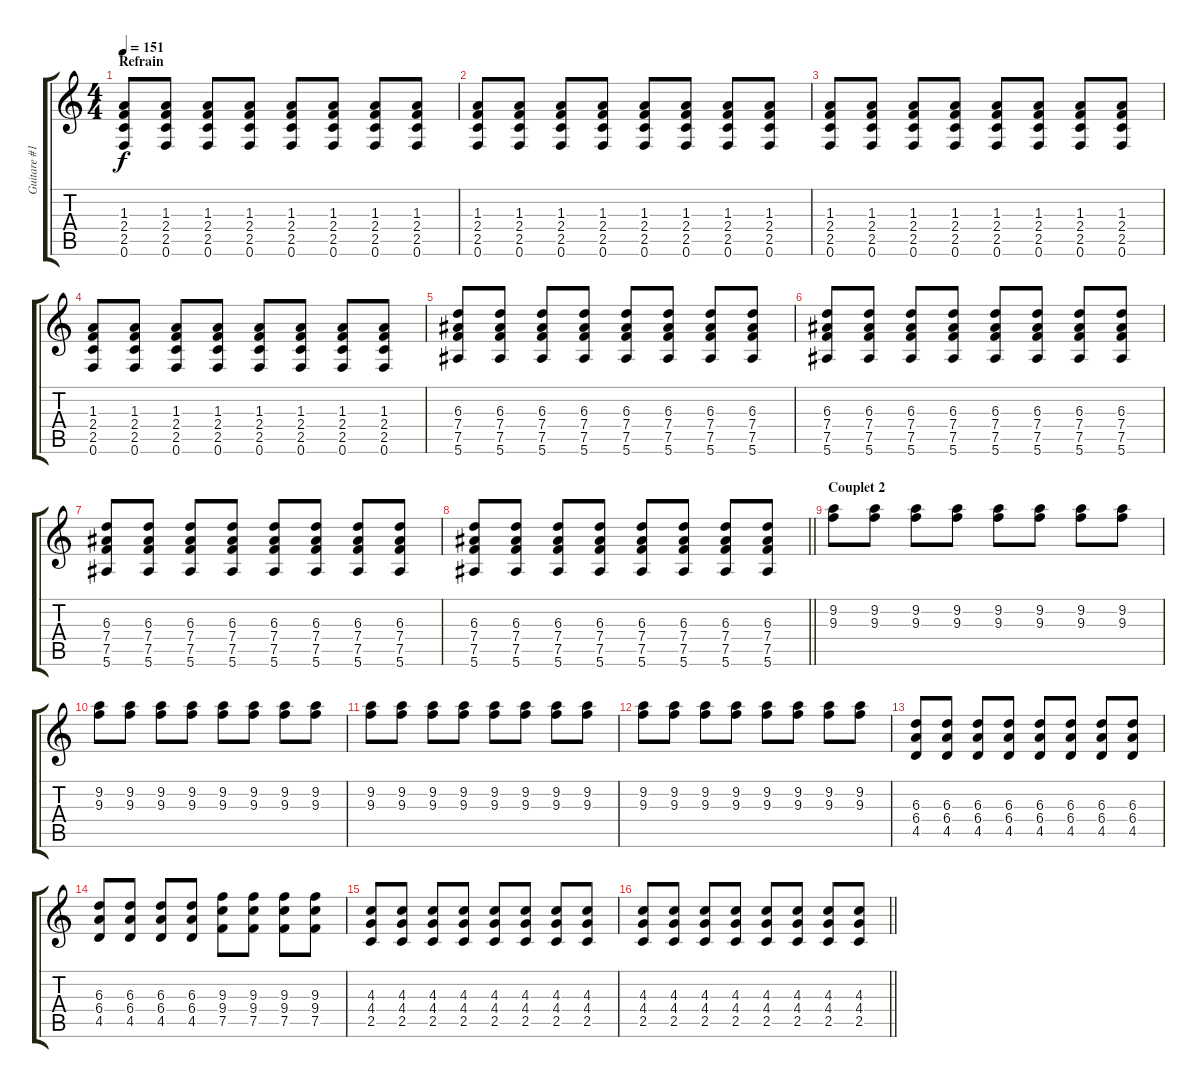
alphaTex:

\track ("Guitare #1 B.Molko" "Guitare #1") {instrument electricguitarclean}
\staff {score tabs}
\tuning (C4 C4 Ab3 Eb3 Bb2 F2) {hide}
\ts (4 4)
\section ("" "Refrain")
\tempo 151
\clef g2
\ks c
(1.3 2.4 2.5 0.6).8{dy f} (1.3 2.4 2.5 0.6).8 (1.3 2.4 2.5 0.6).8 (1.3 2.4 2.5 0.6).8 (1.3 2.4 2.5 0.6).8 (1.3 2.4 2.5 0.6).8 (1.3 2.4 2.5 0.6).8 (1.3 2.4 2.5 0.6).8 |
(1.3 2.4 2.5 0.6).8 (1.3 2.4 2.5 0.6).8 (1.3 2.4 2.5 0.6).8 (1.3 2.4 2.5 0.6).8 (1.3 2.4 2.5 0.6).8 (1.3 2.4 2.5 0.6).8 (1.3 2.4 2.5 0.6).8 (1.3 2.4 2.5 0.6).8 |
(1.3 2.4 2.5 0.6).8 (1.3 2.4 2.5 0.6).8 (1.3 2.4 2.5 0.6).8 (1.3 2.4 2.5 0.6).8 (1.3 2.4 2.5 0.6).8 (1.3 2.4 2.5 0.6).8 (1.3 2.4 2.5 0.6).8 (1.3 2.4 2.5 0.6).8 |
(1.3 2.4 2.5 0.6).8 (1.3 2.4 2.5 0.6).8 (1.3 2.4 2.5 0.6).8 (1.3 2.4 2.5 0.6).8 (1.3 2.4 2.5 0.6).8 (1.3 2.4 2.5 0.6).8 (1.3 2.4 2.5 0.6).8 (1.3 2.4 2.5 0.6).8 |
(6.3 7.4 7.5 5.6).8 (6.3 7.4 7.5 5.6).8 (6.3 7.4 7.5 5.6).8 (6.3 7.4 7.5 5.6).8 (6.3 7.4 7.5 5.6).8 (6.3 7.4 7.5 5.6).8 (6.3 7.4 7.5 5.6).8 (6.3 7.4 7.5 5.6).8 |
(6.3 7.4 7.5 5.6).8 (6.3 7.4 7.5 5.6).8 (6.3 7.4 7.5 5.6).8 (6.3 7.4 7.5 5.6).8 (6.3 7.4 7.5 5.6).8 (6.3 7.4 7.5 5.6).8 (6.3 7.4 7.5 5.6).8 (6.3 7.4 7.5 5.6).8 |
(6.3 7.4 7.5 5.6).8 (6.3 7.4 7.5 5.6).8 (6.3 7.4 7.5 5.6).8 (6.3 7.4 7.5 5.6).8 (6.3 7.4 7.5 5.6).8 (6.3 7.4 7.5 5.6).8 (6.3 7.4 7.5 5.6).8 (6.3 7.4 7.5 5.6).8 |
\barLineRight lightlight
(6.3 7.4 7.5 5.6).8 (6.3 7.4 7.5 5.6).8 (6.3 7.4 7.5 5.6).8 (6.3 7.4 7.5 5.6).8 (6.3 7.4 7.5 5.6).8 (6.3 7.4 7.5 5.6).8 (6.3 7.4 7.5 5.6).8 (6.3 7.4 7.5 5.6).8 |
\section ("" "Couplet 2")
(9.2 9.3).8 (9.2 9.3).8 (9.2 9.3).8 (9.2 9.3).8 (9.2 9.3).8 (9.2 9.3).8 (9.2 9.3).8 (9.2 9.3).8 |
(9.2 9.3).8 (9.2 9.3).8 (9.2 9.3).8 (9.2 9.3).8 (9.2 9.3).8 (9.2 9.3).8 (9.2 9.3).8 (9.2 9.3).8 |
(9.2 9.3).8 (9.2 9.3).8 (9.2 9.3).8 (9.2 9.3).8 (9.2 9.3).8 (9.2 9.3).8 (9.2 9.3).8 (9.2 9.3).8 |
(9.2 9.3).8 (9.2 9.3).8 (9.2 9.3).8 (9.2 9.3).8 (9.2 9.3).8 (9.2 9.3).8 (9.2 9.3).8 (9.2 9.3).8 |
(6.3 6.4 4.5).8 (6.3 6.4 4.5).8 (6.3 6.4 4.5).8 (6.3 6.4 4.5).8 (6.3 6.4 4.5).8 (6.3 6.4 4.5).8 (6.3 6.4 4.5).8 (6.3 6.4 4.5).8 |
(6.3 6.4 4.5).8 (6.3 6.4 4.5).8 (6.3 6.4 4.5).8 (6.3 6.4 4.5).8 (9.3 9.4 7.5).8 (9.3 9.4 7.5).8 (9.3 9.4 7.5).8 (9.3 9.4 7.5).8 |
(4.3 4.4 2.5).8 (4.3 4.4 2.5).8 (4.3 4.4 2.5).8 (4.3 4.4 2.5).8 (4.3 4.4 2.5).8 (4.3 4.4 2.5).8 (4.3 4.4 2.5).8 (4.3 4.4 2.5).8 |
\barLineRight lightlight
(4.3 4.4 2.5).8 (4.3 4.4 2.5).8 (4.3 4.4 2.5).8 (4.3 4.4 2.5).8 (4.3 4.4 2.5).8 (4.3 4.4 2.5).8 (4.3 4.4 2.5).8 (4.3 4.4 2.5).8
